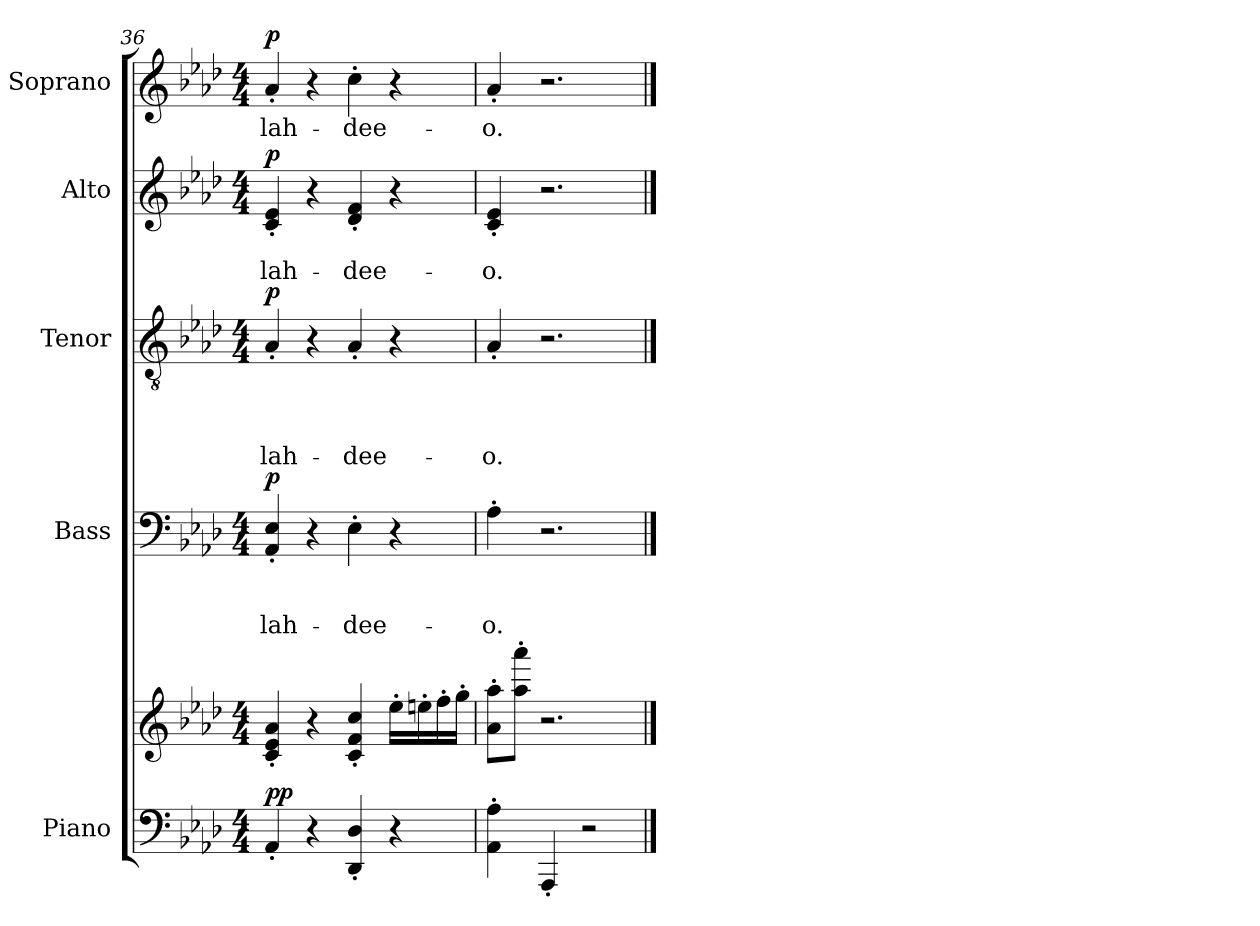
**kern	**kern	**dynam	**kern	**text	**text	**text	**dynam	**kern	**text	**text	**text	**text	**dynam	**kern	**text	**text	**dynam	**kern	**text	**dynam
*part5	*part5	*part5	*part4	*part4	*part4	*part4	*part4	*part3	*part3	*part3	*part3	*part3	*part3	*part2	*part2	*part2	*part2	*part1	*part1	*part1
*staff6	*staff5	*staff5/6	*staff4	*staff4	*staff4	*staff4	*staff4	*staff3	*staff3	*staff3	*staff3	*staff3	*staff3	*staff2	*staff2	*staff2	*staff2	*staff1	*staff1	*staff1
*I"Piano	*	*	*I"Bass	*	*	*	*	*I"Tenor	*	*	*	*	*	*I"Alto	*	*	*	*I"Soprano	*	*
*I'Pno.	*	*	*I'B.	*	*	*	*	*I'T.	*	*	*	*	*	*I'A.	*	*	*	*I'S.	*	*
*clefF4	*clefG2	*	*clefF4	*	*	*	*	*clefGv2	*	*	*	*	*	*clefG2	*	*	*	*clefG2	*	*
*k[b-e-a-d-]	*k[b-e-a-d-]	*	*k[b-e-a-d-]	*	*	*	*	*k[b-e-a-d-]	*	*	*	*	*	*k[b-e-a-d-]	*	*	*	*k[b-e-a-d-]	*	*
*A-:	*A-:	*	*A-:	*	*	*	*	*A-:	*	*	*	*	*	*A-:	*	*	*	*A-:	*	*
*M4/4	*M4/4	*	*M4/4	*	*	*	*	*M4/4	*	*	*	*	*	*M4/4	*	*	*	*M4/4	*	*
=36	=36	=36	=36	=36	=36	=36	=36	=36	=36	=36	=36	=36	=36	=36	=36	=36	=36	=36	=36	=36
!	!	!LO:DY:a=2	!	!	!	!	!LO:DY:a	!	!	!	!	!	!LO:DY:a	!	!	!	!LO:DY:a	!	!	!LO:DY:a
4AA-'</	4c/'< 4e-/'< 4a-/'<	pp	4AA-/'< 4E-/'<	.	.	lah-	p	4A-'</	.	.	.	lah-	p	4c/'< 4e-/'<	.	lah-	p	4a-'</	lah-	p
4r	4r	.	4r	.	.	.	.	4r	.	.	.	.	.	4r	.	.	.	4r	.	.
4DD-/'< 4D-/'<	4c/'< 4f/'< 4cc/'<	.	4E-'>\	.	.	-dee-	.	4A-'</	.	.	.	-dee-	.	4d-/'< 4f/'<	.	-dee-	.	4cc'>\	-dee-	.
4r	16ee-'>\LL	.	4r	.	.	.	.	4r	.	.	.	.	.	4r	.	.	.	4r	.	.
.	16een'>\	.	.	.	.	.	.	.	.	.	.	.	.	.	.	.	.	.	.	.
.	16ff'>\	.	.	.	.	.	.	.	.	.	.	.	.	.	.	.	.	.	.	.
.	16gg'>\JJ	.	.	.	.	.	.	.	.	.	.	.	.	.	.	.	.	.	.	.
=37	=37	=37	=37	=37	=37	=37	=37	=37	=37	=37	=37	=37	=37	=37	=37	=37	=37	=37	=37	=37
4AA-\'> 4A-\'>	8a-\'> 8aa-\'>L	.	4A-'>\	.	.	-o.	.	4A-'</	.	.	.	-o.-	.	4c/'< 4e-/'<	.	-o.	.	4a-'</	-o.	.
.	8aa-\'> 8aaa-\'>J	.	.	.	.	.	.	.	.	.	.	.	.	.	.	.	.	.	.	.
4AAA-'</	2.r	.	2.r	.	.	.	.	2.r	.	.	.	.	.	2.r	.	.	.	2.r	.	.
2r	.	.	.	.	.	.	.	.	.	.	.	.	.	.	.	.	.	.	.	.
==	==	==	==	==	==	==	==	==	==	==	==	==	==	==	==	==	==	==	==	==
*-	*-	*-	*-	*-	*-	*-	*-	*-	*-	*-	*-	*-	*-	*-	*-	*-	*-	*-	*-	*-
